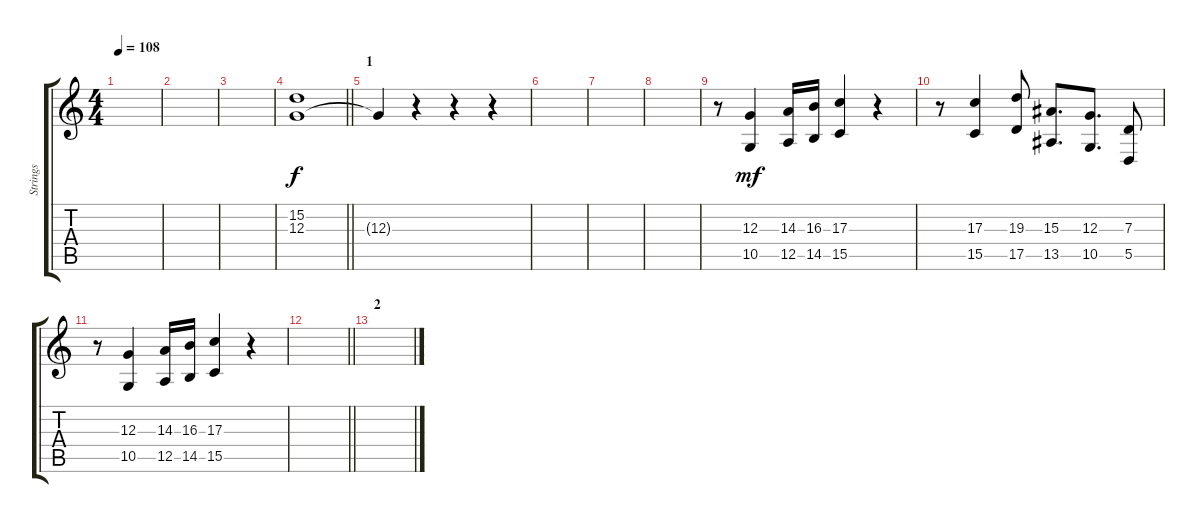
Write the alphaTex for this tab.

\track ("Strings" "Strings") {instrument stringensemble1}
\staff {score tabs}
\tuning (E4 B3 G3 D3 A2 E2) {hide}
\ts (4 4)
\tempo 108
\clef g2
\ks c
|
|
|
\barLineRight lightlight
(15.2 12.3).1 |
\section ("" "1")
12.3{t}.4{dy f} r.4 r.4 r.4 |
|
|
|
r.8 (12.3 10.5).4{dy mf} (14.3 12.5).16 (16.3 14.5).16 (17.3 15.5).4 r.4 |
r.8 (17.3 15.5).4 (19.3 17.5).8 (15.3 13.5).8{d} (12.3 10.5).8{d} (7.3 5.5).8 |
r.8 (12.3 10.5).4 (14.3 12.5).16 (16.3 14.5).16 (17.3 15.5).4 r.4 |
\barLineRight lightlight
|
\section ("" "2")
